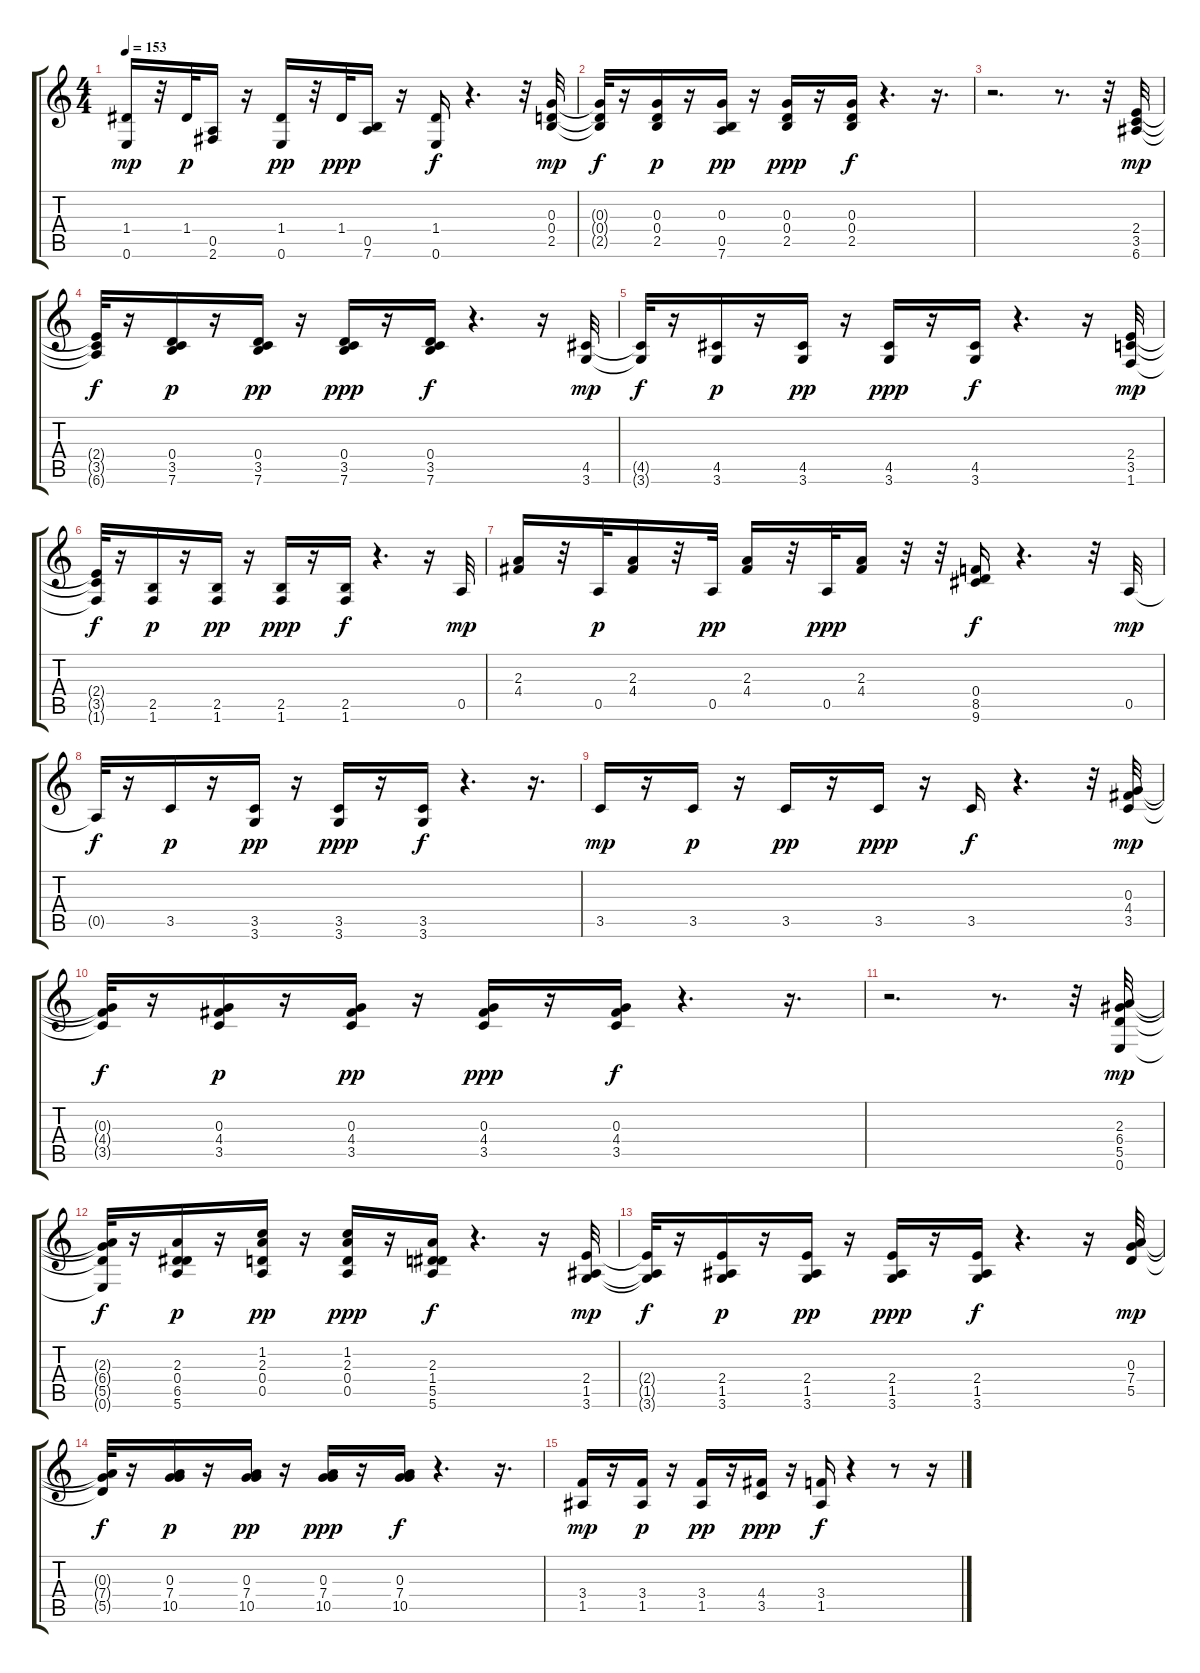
\track "" {instrument acousticguitarsteel}
\staff {score tabs}
\tuning (E4 B3 G3 D3 A2 E2) {hide}
\ts (4 4)
\tempo 153
\clef g2
\ks c
(1.4 0.6).16{dy mp} r.32 1.4.32{dy p} (0.5 2.6).16 r.16 (1.4 0.6).16{dy pp} r.32 1.4.32{dy ppp} (0.5 7.6).16 r.16 (1.4 0.6).16{dy f} r.4{d} r.32 (0.3 0.4 2.5).32{dy mp} |
(0.3{t} 0.4{t} 2.5{t}).32{dy f} r.16 (0.3 0.4 2.5).16{dy p} r.16 (0.3 0.5 7.6).16{dy pp} r.16 (0.3 0.4 2.5).16{dy ppp} r.16 (0.3 0.4 2.5).16{dy f} r.4{d} r.16{d} |
r.2{d} r.8{d} r.32 (2.4 3.5 6.6).32{dy mp} |
(2.4{t} 3.5{t} 6.6{t}).32{dy f} r.16 (0.4 3.5 7.6).16{dy p} r.16 (0.4 3.5 7.6).16{dy pp} r.16 (0.4 3.5 7.6).16{dy ppp} r.16 (0.4 3.5 7.6).16{dy f} r.4{d} r.16 (4.5 3.6).32{dy mp} |
(4.5{t} 3.6{t}).32{dy f} r.16 (4.5 3.6).16{dy p} r.16 (4.5 3.6).16{dy pp} r.16 (4.5 3.6).16{dy ppp} r.16 (4.5 3.6).16{dy f} r.4{d} r.16 (2.4 3.5 1.6).32{dy mp} |
(2.4{t} 3.5{t} 1.6{t}).32{dy f} r.16 (2.5 1.6).16{dy p} r.16 (2.5 1.6).16{dy pp} r.16 (2.5 1.6).16{dy ppp} r.16 (2.5 1.6).16{dy f} r.4{d} r.16 0.5.32{dy mp} |
(2.3 4.4).16 r.32 0.5.32{dy p} (2.3 4.4).16 r.32 0.5.32{dy pp} (2.3 4.4).16 r.32 0.5.32{dy ppp} (2.3 4.4).16 r.32 r.32 (0.4 8.5 9.6).16{dy f} r.4{d} r.32 0.5.32{dy mp} |
0.5{t}.32{dy f} r.16 3.5.16{dy p} r.16 (3.5 3.6).16{dy pp} r.16 (3.5 3.6).16{dy ppp} r.16 (3.5 3.6).16{dy f} r.4{d} r.16{d} |
3.5.16{dy mp} r.16 3.5.16{dy p} r.16 3.5.16{dy pp} r.16 3.5.16{dy ppp} r.16 3.5.16{dy f} r.4{d} r.32 (0.3 4.4 3.5).32{dy mp} |
(0.3{t} 4.4{t} 3.5{t}).32{dy f} r.16 (0.3 4.4 3.5).16{dy p} r.16 (0.3 4.4 3.5).16{dy pp} r.16 (0.3 4.4 3.5).16{dy ppp} r.16 (0.3 4.4 3.5).16{dy f} r.4{d} r.16{d} |
r.2{d} r.8{d} r.32 (2.3 6.4 5.5 0.6).32{dy mp} |
(2.3{t} 6.4{t} 5.5{t} 0.6{t}).32{dy f} r.16 (2.3 0.4 6.5 5.6).16{dy p} r.16 (1.2 2.3 0.4 0.5).16{dy pp} r.16 (1.2 2.3 0.4 0.5).16{dy ppp} r.16 (2.3 1.4 5.5 5.6).16{dy f} r.4{d} r.16 (2.4 1.5 3.6).32{dy mp} |
(2.4{t} 1.5{t} 3.6{t}).32{dy f} r.16 (2.4 1.5 3.6).16{dy p} r.16 (2.4 1.5 3.6).16{dy pp} r.16 (2.4 1.5 3.6).16{dy ppp} r.16 (2.4 1.5 3.6).16{dy f} r.4{d} r.16 (0.3 7.4 5.5).32{dy mp} |
(0.3{t} 7.4{t} 5.5{t}).32{dy f} r.16 (0.3 7.4 10.5).16{dy p} r.16 (0.3 7.4 10.5).16{dy pp} r.16 (0.3 7.4 10.5).16{dy ppp} r.16 (0.3 7.4 10.5).16{dy f} r.4{d} r.16{d} |
(3.4 1.5).16{dy mp} r.16 (3.4 1.5).16{dy p} r.16 (3.4 1.5).16{dy pp} r.16 (4.4 3.5).16{dy ppp} r.16 (3.4 1.5).16{dy f} r.4 r.8 r.16
